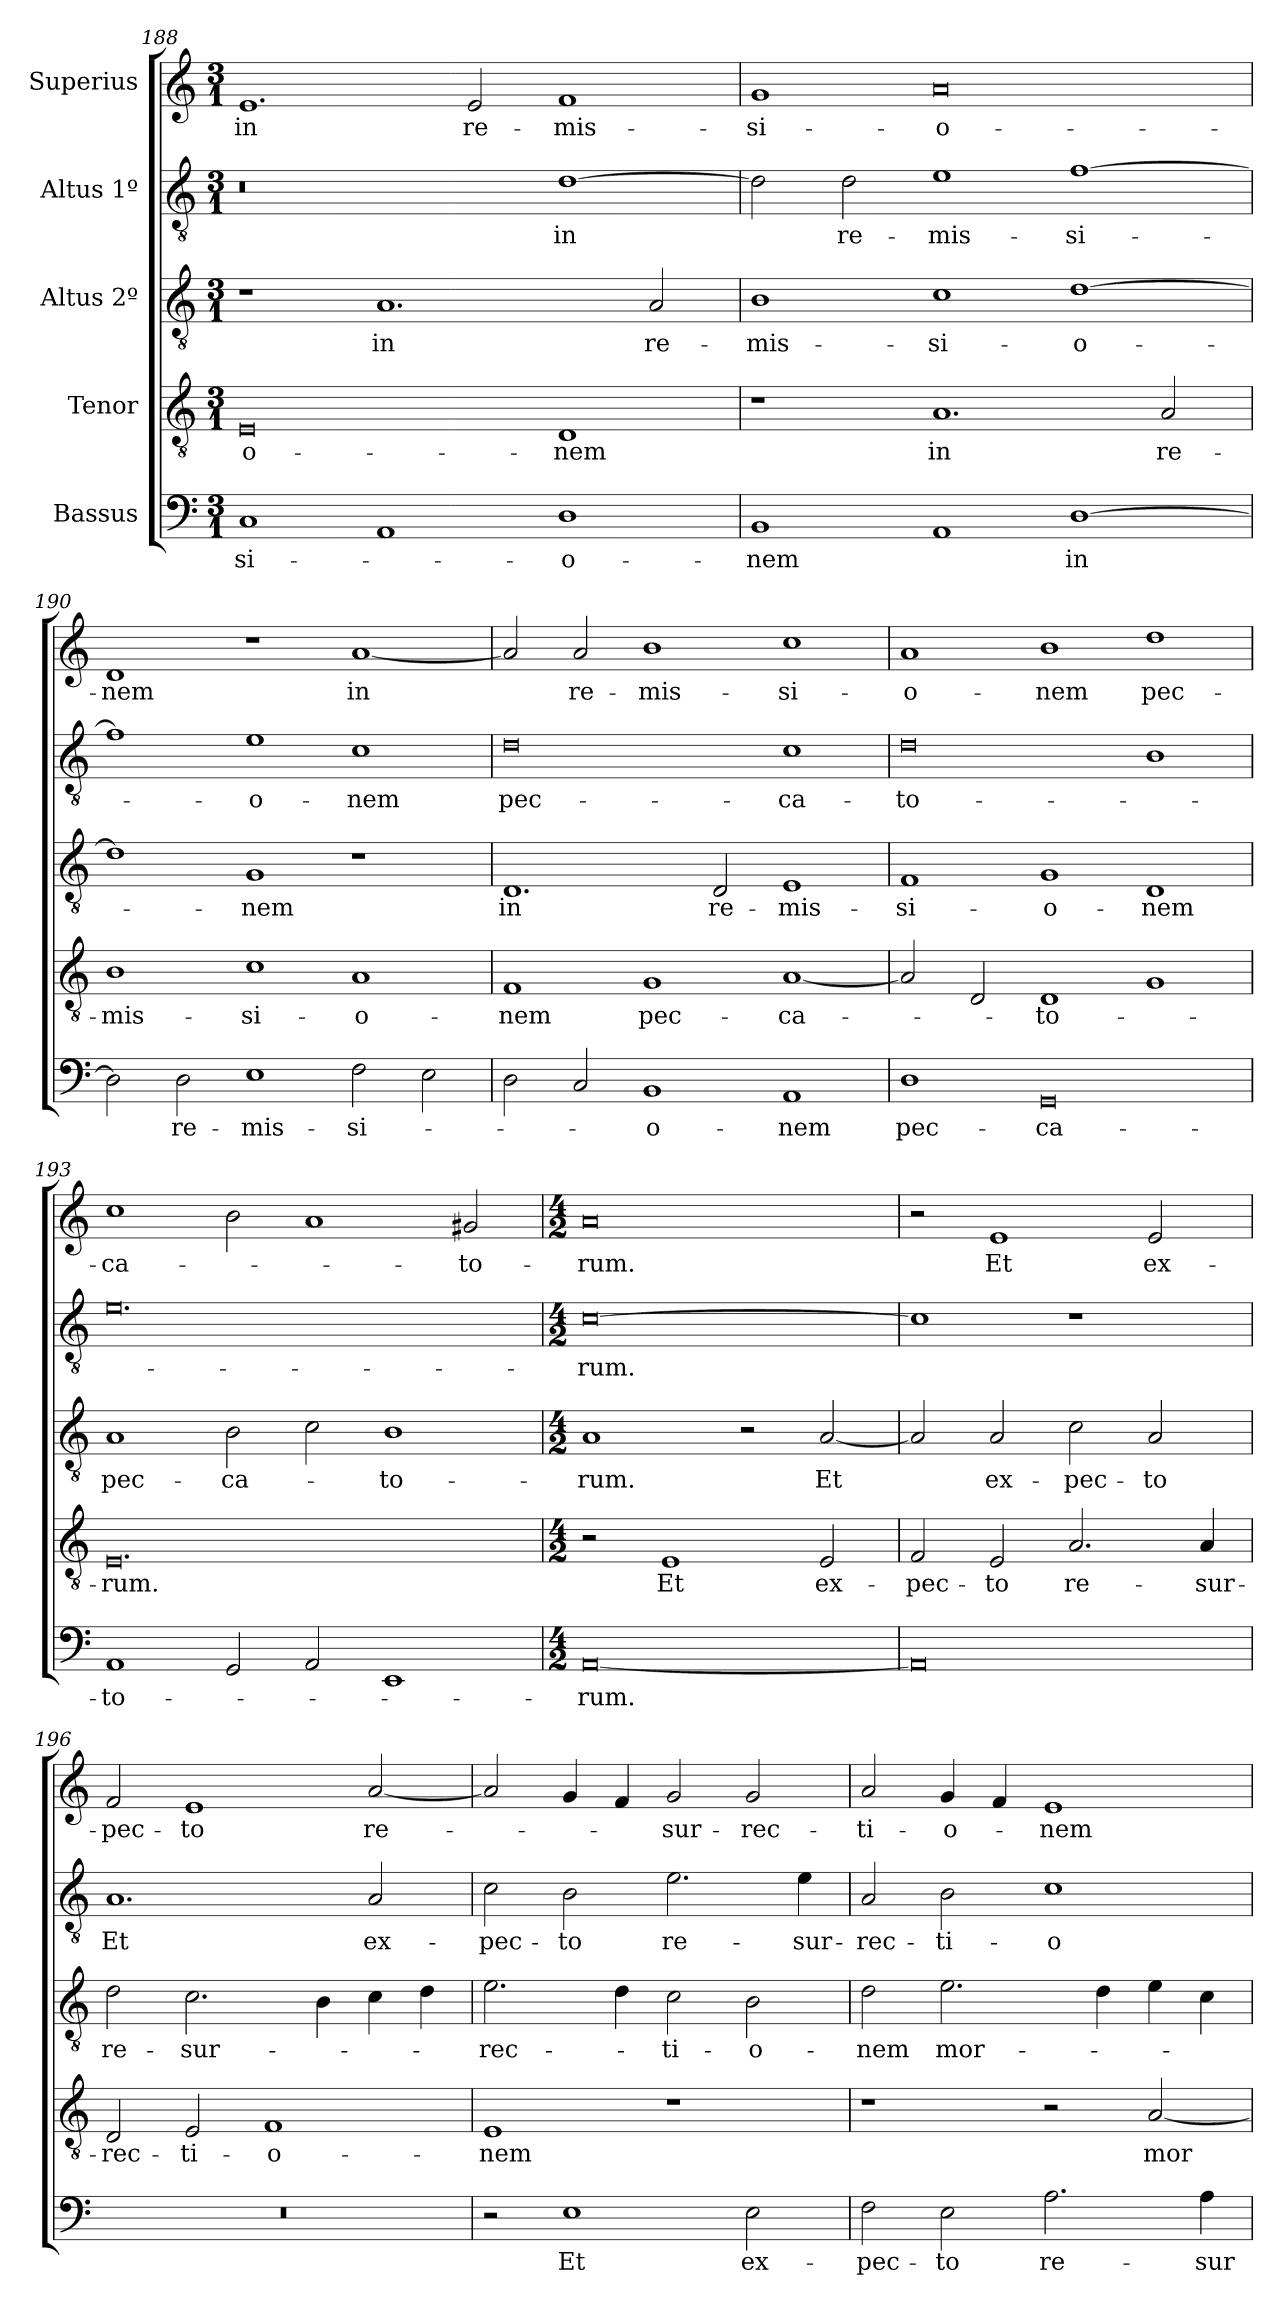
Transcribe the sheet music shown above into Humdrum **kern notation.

**kern	**text	**kern	**text	**kern	**text	**kern	**text	**kern	**text
*part5	*part5	*part4	*part4	*part3	*part3	*part2	*part2	*part1	*part1
*staff5	*staff5	*staff4	*staff4	*staff3	*staff3	*staff2	*staff2	*staff1	*staff1
*I"Bassus	*	*I"Tenor	*	*I"Altus 2º	*	*I"Altus 1º	*	*I"Superius	*
*clefF4	*	*clefGv2	*	*clefGv2	*	*clefGv2	*	*clefG2	*
*k[]	*	*k[]	*	*k[]	*	*k[]	*	*k[]	*
*M3/1	*	*M3/1	*	*M3/1	*	*M3/1	*	*M3/1	*
=188	=188	=188	=188	=188	=188	=188	=188	=188	=188
1C/	-si-	0E/	-o-	1r	.	0r	.	1.e/	in
1AA/	.	.	.	1.A/	in	.	.	.	.
.	.	.	.	.	.	.	.	2e/	re-
1D\	-o-	1D/	-nem	.	.	[1d\	in	1f/	-mis-
.	.	.	.	2A/	re-	.	.	.	.
=189	=189	=189	=189	=189	=189	=189	=189	=189	=189
1BB/	-nem	1r	.	1B\	-mis-	2d\]	.	1g/	-si-
.	.	.	.	.	.	2d\	re-	.	.
1AA/	.	1.A/	in	1c\	-si-	1e\	-mis-	0a/	-o-
[1D\	in	.	.	[1d\	-o-	[1f\	-si-	.	.
.	.	2A/	re-	.	.	.	.	.	.
=190	=190	=190	=190	=190	=190	=190	=190	=190	=190
2D\]	.	1B\	-mis-	1d\]	.	1f\]	.	1d/	-nem
2D\	re-	.	.	.	.	.	.	.	.
1E\	-mis-	1c\	-si-	1G/	-nem	1e\	-o-	1r	.
2F\	-si-	1A/	-o-	1r	.	1c\	-nem	[1a/	in
2E\	.	.	.	.	.	.	.	.	.
=191	=191	=191	=191	=191	=191	=191	=191	=191	=191
2D\	.	1F/	-nem	1.D/	in	0d\	pec-	2a/]	.
2C/	.	.	.	.	.	.	.	2a/	re-
1BB/	-o-	1G/	pec-	.	.	.	.	1b\	-mis-
.	.	.	.	2D/	re-	.	.	.	.
1AA/	-nem	[1A/	-ca-	1E/	-mis-	1c\	-ca-	1cc\	-si-
=192	=192	=192	=192	=192	=192	=192	=192	=192	=192
1D\	pec-	2A/]	.	1F/	-si-	0d\	-to-	1a/	-o-
.	.	2D/	.	.	.	.	.	.	.
0GG/	-ca-	1D/	-to-	1G/	-o-	.	.	1b\	-nem
.	.	1G/	.	1D/	-nem	1B\	.	1dd\	pec-
=193	=193	=193	=193	=193	=193	=193	=193	=193	=193
1AA/	-to-	0.E/	-rum.	1A/	pec-	0.e\	.	1cc\	-ca-
2GG/	.	.	.	2B\	-ca-	.	.	2b\	.
2AA/	.	.	.	2c\	.	.	.	1a/	.
1EE/	.	.	.	1B\	-to-	.	.	.	.
.	.	.	.	.	.	.	.	2g#X/	-to-
=194	=194	=194	=194	=194	=194	=194	=194	=194	=194
*M4/2	*	*M4/2	*	*M4/2	*	*M4/2	*	*M4/2	*
[0AA/	-rum.	2r	.	1A/	-rum.	[0c\	-rum.	0a/	-rum.
.	.	1E/	Et	.	.	.	.	.	.
.	.	.	.	2r	.	.	.	.	.
.	.	2E/	ex-	[2A/	Et	.	.	.	.
=195	=195	=195	=195	=195	=195	=195	=195	=195	=195
0AA/]	.	2F/	-pec-	2A/]	.	1c\]	.	2r	.
.	.	2E/	-to	2A/	ex-	.	.	1e/	Et
.	.	2.A/	re-	2c\	-pec-	1r	.	.	.
.	.	.	.	2A/	-to	.	.	2e/	ex-
.	.	4A/	-sur-	.	.	.	.	.	.
=196	=196	=196	=196	=196	=196	=196	=196	=196	=196
0r	.	2D/	-rec-	2d\	re-	1.A/	Et	2f/	-pec-
.	.	2E/	-ti-	2.c\	-sur-	.	.	1e/	-to
.	.	1F/	-o-	.	.	.	.	.	.
.	.	.	.	4B\	.	.	.	.	.
.	.	.	.	4c\	.	2A/	ex-	[2a/	re-
.	.	.	.	4d\	.	.	.	.	.
=197	=197	=197	=197	=197	=197	=197	=197	=197	=197
2r	.	1E/	-nem	2.e\	-rec-	2c\	-pec-	2a/]	.
1E\	Et	.	.	.	.	2B\	-to	4g/	.
.	.	.	.	4d\	.	.	.	4f/	.
.	.	1r	.	2c\	-ti-	2.e\	re-	2g/	-sur-
2E\	ex-	.	.	2B\	-o-	.	.	2g/	-rec-
.	.	.	.	.	.	4e\	-sur-	.	.
=198	=198	=198	=198	=198	=198	=198	=198	=198	=198
2F\	-pec-	1r	.	2d\	-nem	2A/	-rec-	2a/	-ti-
2E\	-to	.	.	2.e\	mor-	2B\	-ti-	4g/	-o-
.	.	.	.	.	.	.	.	4f/	.
2.A\	re-	2r	.	.	.	1c\	-o-	1e/	-nem
.	.	.	.	4d\	.	.	.	.	.
.	.	[2A/	mor-	4e\	.	.	.	.	.
4A\	-sur-	.	.	4c\	.	.	.	.	.
=	=	=	=	=	=	=	=	=	=
*-	*-	*-	*-	*-	*-	*-	*-	*-	*-
